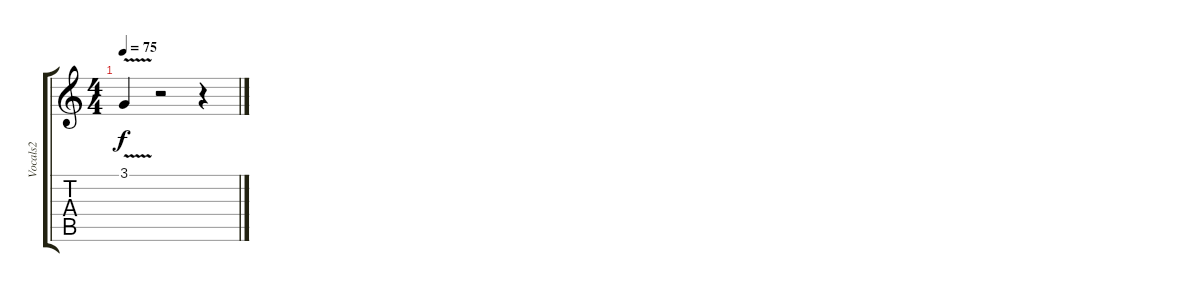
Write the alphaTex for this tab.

\track ("Vocals2" "Vocals2") {instrument lead2sawtooth}
\staff {score tabs}
\tuning (E4 B3 G3 D3 A2 E2) {hide}
\ts (4 4)
\tempo 75
\clef g2
\ks c
3.1{v}.4{dy f} r.2 r.4
